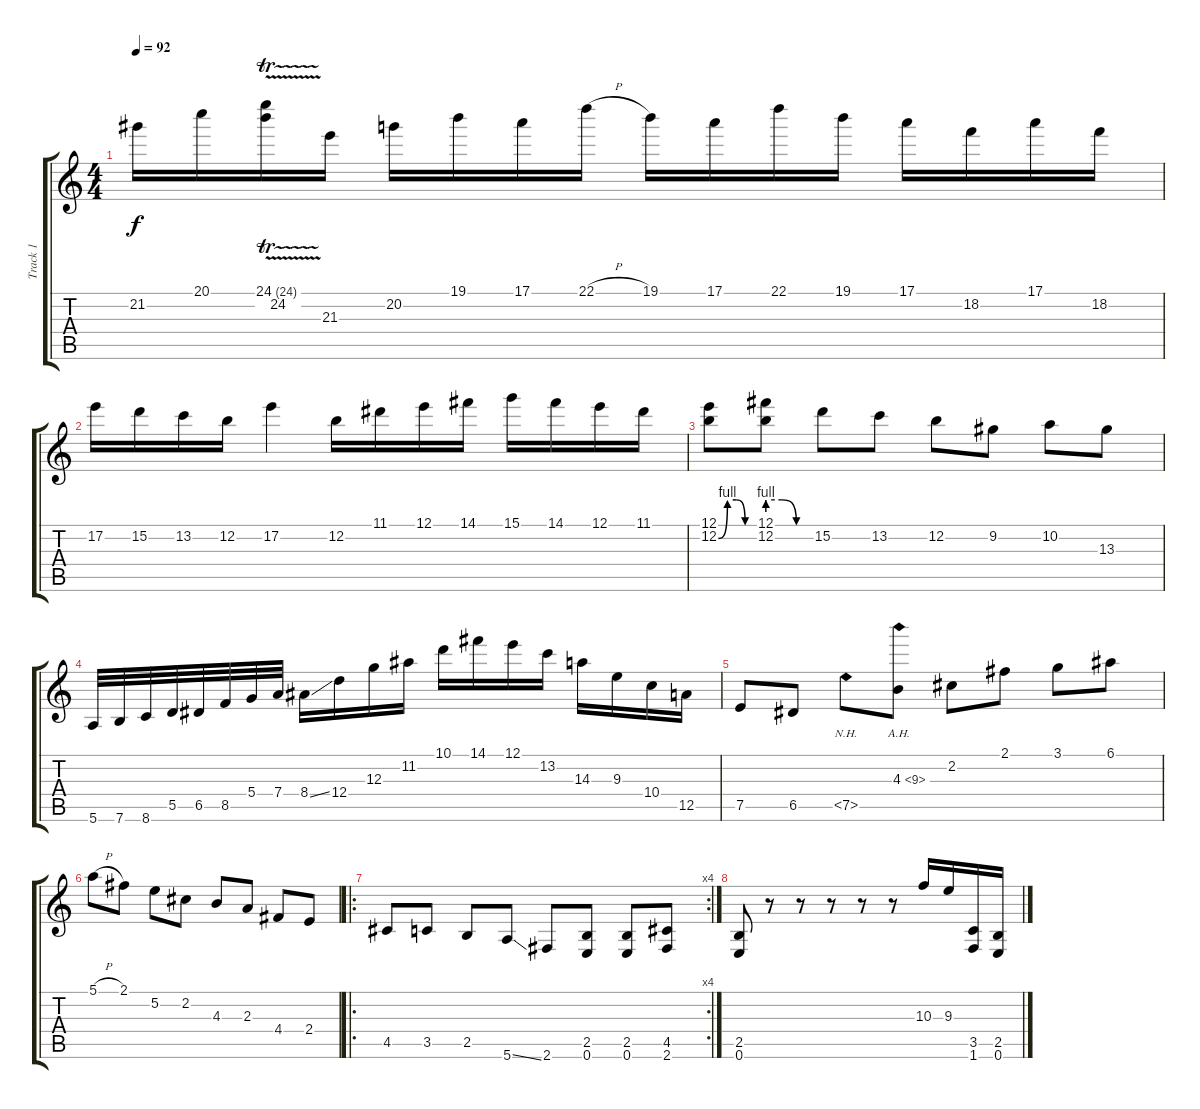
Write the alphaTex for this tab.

\track ("Track 1" "Track 1") {instrument distortionguitar}
\staff {score tabs}
\tuning (E4 B3 G3 D3 A2 E2) {hide}
\ts (4 4)
\tempo 92
\clef g2
\ks c
21.2.16{dy f} 20.1.16 (24.1{tr (24 16)} 24.2{v}).16 21.3.16 20.2.16 19.1.16 17.1.16 22.1{h}.16 19.1.16 17.1.16 22.1.16 19.1.16 17.1.16 18.2.16 17.1.16 18.2.16 |
17.2.16 15.2.16 13.2.16 12.2.16 17.2.4 12.2.16 11.1.16 12.1.16 14.1.16 15.1.16 14.1.16 12.1.16 11.1.16 |
(12.1 12.2{be (custom 0 0 15 4 30 4 45 0 60 0)}).8 (12.1{be (custom 0 4 20 4 40 0 60 0)} 12.2).8 15.2.8 13.2.8 12.2.8 9.2.8 10.2.8 13.3.8 |
5.6.32 7.6.32 8.6.32 5.5.32 6.5.32 8.5.32 5.4.32 7.4.32 8.4{ss}.16 12.4.16 12.3.16 11.2.16 10.1.16 14.1.16 12.1.16 13.2.16 14.3.16 9.3.16 10.4.16 12.5.16 |
7.5.8 6.5.8 7.5{nh}.8 4.3{ah 5}.8 2.2.8 2.1.8 3.1.8 6.1.8 |
5.1{h}.8 2.1.8 5.2.8 2.2.8 4.3.8 2.3.8 4.4.8 2.4.8 |
\ro
\rc 4
4.5.8 3.5.8 2.5.8 5.6{ss}.8 2.6.8 (2.5 0.6).8 (2.5 0.6).8 (4.5 2.6).8 |
(2.5 0.6).8 r.8 r.8 r.8 r.8 r.8 10.3.16 9.3.16 (3.5 1.6).16 (2.5 0.6).16
